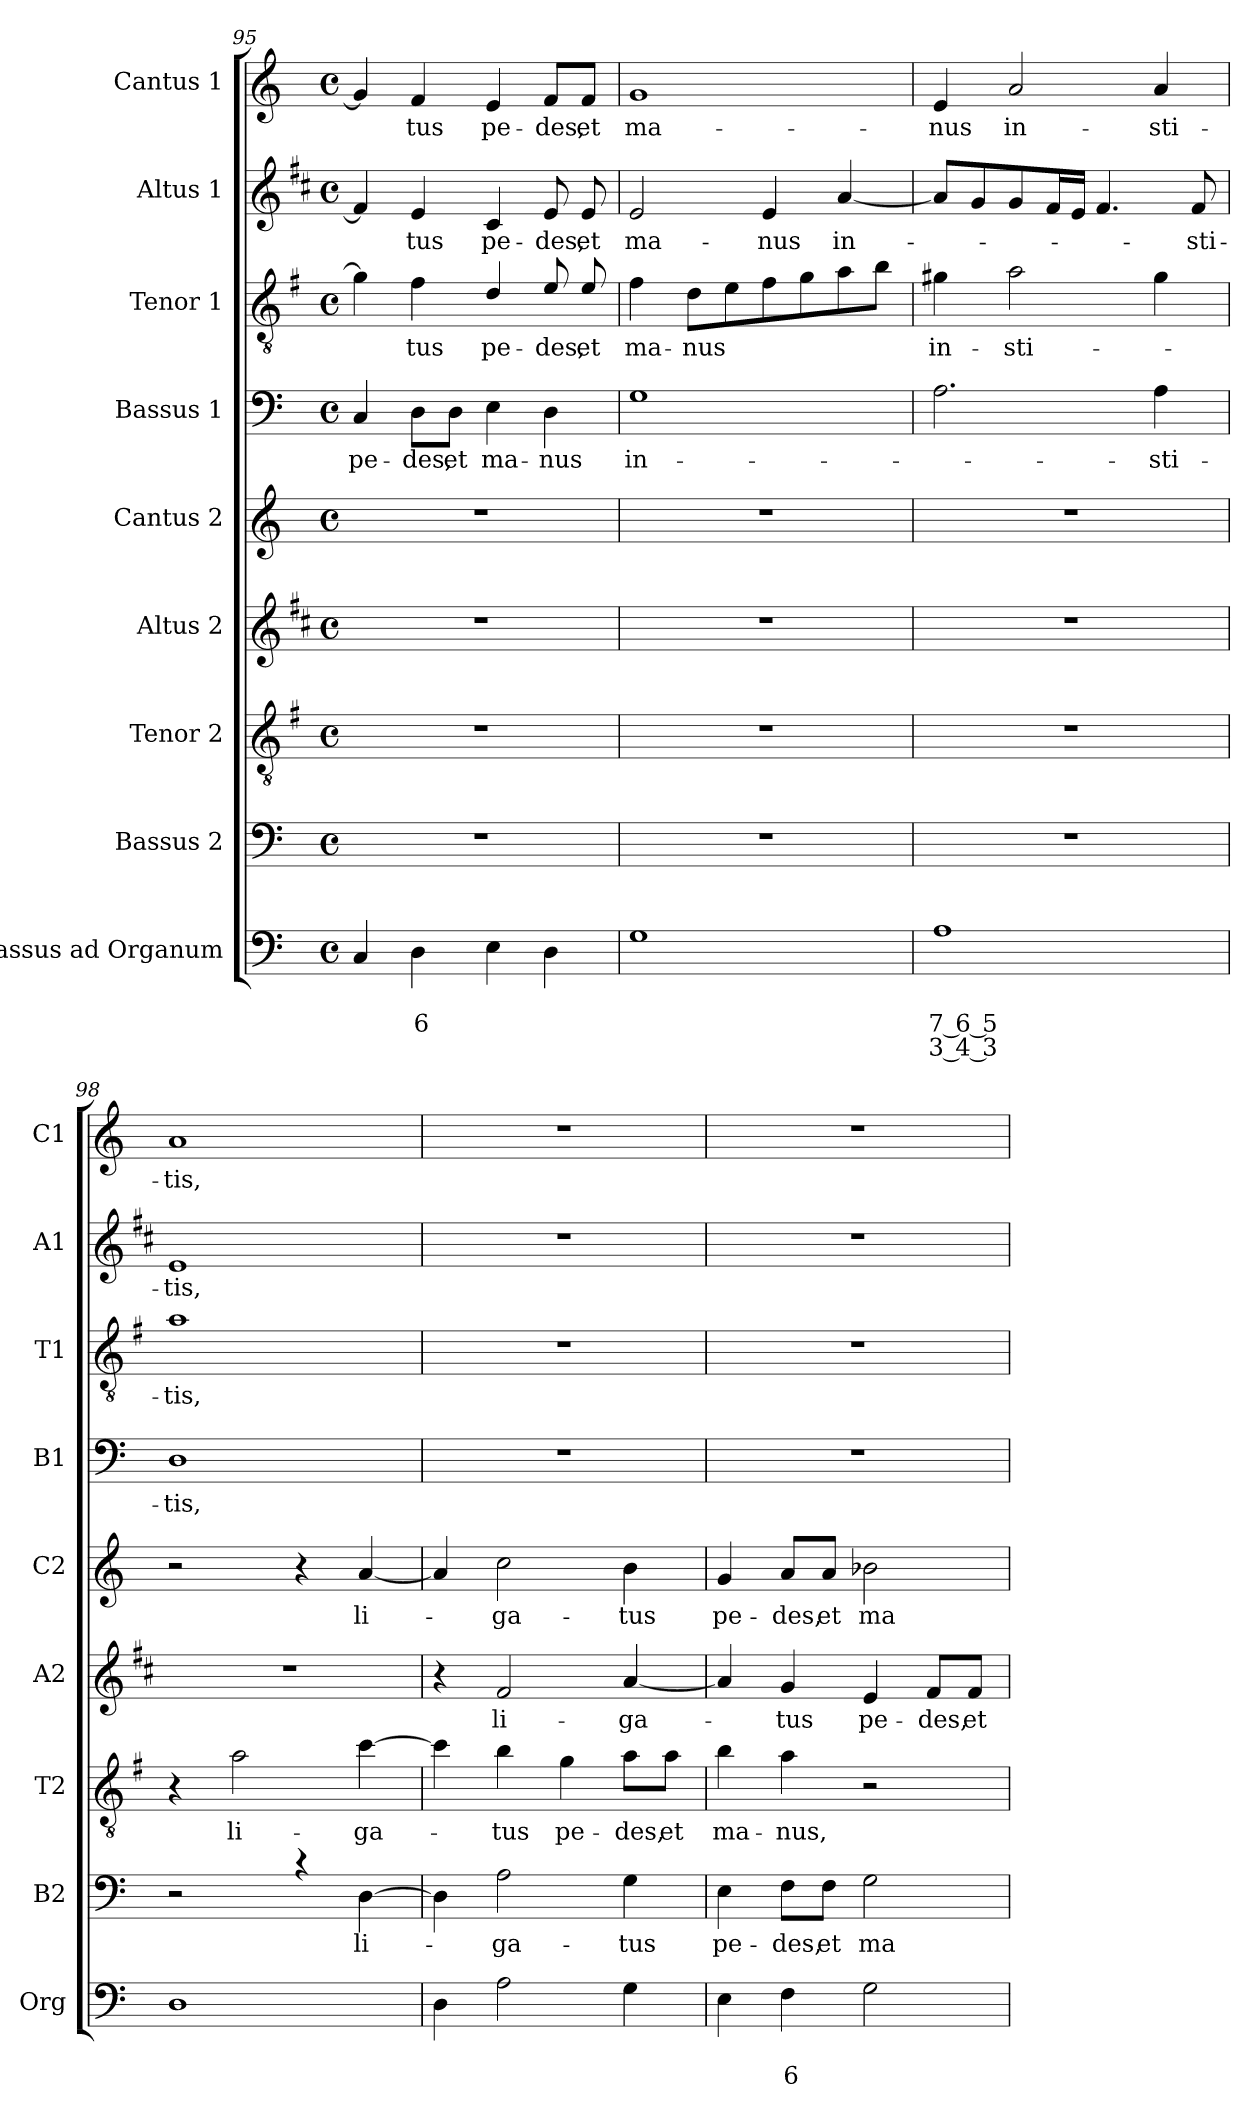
**kern	**text	**text	**text	**kern	**text	**kern	**text	**kern	**text	**kern	**text	**kern	**text	**kern	**text	**kern	**text	**kern	**text
*part9	*part9	*part9	*part9	*part8	*part8	*part7	*part7	*part6	*part6	*part5	*part5	*part4	*part4	*part3	*part3	*part2	*part2	*part1	*part1
*staff9	*staff9	*staff9	*staff9	*staff8	*staff8	*staff7	*staff7	*staff6	*staff6	*staff5	*staff5	*staff4	*staff4	*staff3	*staff3	*staff2	*staff2	*staff1	*staff1
*I"Bassus ad Organum	*	*	*	*I"Bassus 2	*	*I"Tenor 2	*	*I"Altus 2	*	*I"Cantus 2	*	*I"Bassus 1	*	*I"Tenor 1	*	*I"Altus 1	*	*I"Cantus 1	*
*I'Org	*	*	*	*I'B2	*	*I'T2	*	*I'A2	*	*I'C2	*	*I'B1	*	*I'T1	*	*I'A1	*	*I'C1	*
*clefF4	*	*	*	*clefF4	*	*clefGv2	*	*clefG2	*	*clefG2	*	*clefF4	*	*clefGv2	*	*clefG2	*	*clefG2	*
*	*	*	*	*	*	*ITrd4c7	*	*ITrd1c2	*	*	*	*	*	*ITrd4c7	*	*ITrd1c2	*	*	*
*k[]	*	*	*	*k[]	*	*k[]	*	*k[]	*	*k[]	*	*k[]	*	*k[]	*	*k[]	*	*k[]	*
*C:	*	*	*	*C:	*	*C:	*	*C:	*	*C:	*	*C:	*	*C:	*	*C:	*	*C:	*
*M4/4	*	*	*	*M4/4	*	*M4/4	*	*M4/4	*	*M4/4	*	*M4/4	*	*M4/4	*	*M4/4	*	*M4/4	*
*met(c)	*	*	*	*met(c)	*	*met(c)	*	*met(c)	*	*met(c)	*	*met(c)	*	*met(c)	*	*met(c)	*	*met(c)	*
=95	=95	=95	=95	=95	=95	=95	=95	=95	=95	=95	=95	=95	=95	=95	=95	=95	=95	=95	=95
!	!	!	!	!	!	!	!	!	!	!	!	!	!LO:LY:b	!	!	!	!	!	!
4C/	.	.	.	1r	.	1r	.	1r	.	1r	.	4C/	pe-	4c\]	.	4e/]	.	4g/]	.
!	!	!LO:LY:b	!	!	!	!	!	!	!	!	!	!	!LO:LY:b	!	!LO:LY:b	!	!LO:LY:b	!	!LO:LY:b
4D\	.	6	.	.	.	.	.	.	.	.	.	8D\L	-des,	4B\	-tus	4d/	-tus	4f/	-tus
!	!	!	!	!	!	!	!	!	!	!	!	!	!LO:LY:b	!	!	!	!	!	!
.	.	.	.	.	.	.	.	.	.	.	.	8D\J	et	.	.	.	.	.	.
!	!	!	!	!	!	!	!	!	!	!	!	!	!LO:LY:b	!	!LO:LY:b	!	!LO:LY:b	!	!LO:LY:b
4E\	.	.	.	.	.	.	.	.	.	.	.	4E\	ma-	4G/	pe-	4B/	pe-	4e/	pe-
!	!	!	!	!	!	!	!	!	!	!	!	!	!LO:LY:b	!	!LO:LY:b	!	!LO:LY:b	!	!LO:LY:b
4D\	.	.	.	.	.	.	.	.	.	.	.	4D\	-nus	8A/	-des,	8d/	-des,	8f/L	-des,
!	!	!	!	!	!	!	!	!	!	!	!	!	!	!	!LO:LY:b	!	!LO:LY:b	!	!LO:LY:b
.	.	.	.	.	.	.	.	.	.	.	.	.	.	8A/	et	8d/	et	8f/J	et
!!LO:LB:g=z
=96	=96	=96	=96	=96	=96	=96	=96	=96	=96	=96	=96	=96	=96	=96	=96	=96	=96	=96	=96
!	!	!	!	!	!	!	!	!	!	!	!	!	!LO:LY:b	!	!LO:LY:b	!	!LO:LY:b	!	!LO:LY:b
1G	.	.	.	1r	.	1r	.	1r	.	1r	.	1G	in-	4B\	ma-	2d/	ma-	1g	ma-
!	!	!	!	!	!	!	!	!	!	!	!	!	!	!	!LO:LY:b	!	!	!	!
.	.	.	.	.	.	.	.	.	.	.	.	.	.	8G\L	-nus	.	.	.	.
.	.	.	.	.	.	.	.	.	.	.	.	.	.	8A\	.	.	.	.	.
!	!	!	!	!	!	!	!	!	!	!	!	!	!	!	!	!	!LO:LY:b	!	!
.	.	.	.	.	.	.	.	.	.	.	.	.	.	8B\	.	4d/	-nus	.	.
.	.	.	.	.	.	.	.	.	.	.	.	.	.	8c\	.	.	.	.	.
!	!	!	!	!	!	!	!	!	!	!	!	!	!	!	!	!	!LO:LY:b	!	!
.	.	.	.	.	.	.	.	.	.	.	.	.	.	8d\	.	[4g/	in-	.	.
.	.	.	.	.	.	.	.	.	.	.	.	.	.	8e\J	.	.	.	.	.
=97	=97	=97	=97	=97	=97	=97	=97	=97	=97	=97	=97	=97	=97	=97	=97	=97	=97	=97	=97
!	!	!LO:LY:b	!LO:LY:b	!	!	!	!	!	!	!	!	!	!	!	!LO:LY:b	!	!	!	!LO:LY:b
1A	.	7 6 5	3 4 3	1r	.	1r	.	1r	.	1r	.	2.A\	.	4c#X\	in-	8g/L]	.	4e/	-nus
.	.	.	.	.	.	.	.	.	.	.	.	.	.	.	.	8f/	.	.	.
!	!	!	!	!	!	!	!	!	!	!	!	!	!	!	!LO:LY:b	!	!	!	!LO:LY:b
.	.	.	.	.	.	.	.	.	.	.	.	.	.	2d\	-sti-	8f/	.	2a/	in-
.	.	.	.	.	.	.	.	.	.	.	.	.	.	.	.	16e/L	.	.	.
.	.	.	.	.	.	.	.	.	.	.	.	.	.	.	.	16d/JJ	.	.	.
.	.	.	.	.	.	.	.	.	.	.	.	.	.	.	.	4.e/	.	.	.
!	!	!	!	!	!	!	!	!	!	!	!	!	!LO:LY:b	!	!	!	!	!	!LO:LY:b
.	.	.	.	.	.	.	.	.	.	.	.	4A\	-sti-	4c#\	.	.	.	4a/	-sti-
!	!	!	!	!	!	!	!	!	!	!	!	!	!	!	!	!	!LO:LY:b	!	!
.	.	.	.	.	.	.	.	.	.	.	.	.	.	.	.	8e/	-sti-	.	.
=98	=98	=98	=98	=98	=98	=98	=98	=98	=98	=98	=98	=98	=98	=98	=98	=98	=98	=98	=98
!	!	!	!	!	!	!	!	!	!	!	!	!	!LO:LY:b	!	!LO:LY:b	!	!LO:LY:b	!	!LO:LY:b
1D	.	.	.	2r	.	4r	.	1r	.	2r	.	1D	-tis,	1d	-tis,	1d	-tis,	1a	-tis,
!	!	!	!	!	!	!	!LO:LY:b	!	!	!	!	!	!	!	!	!	!	!	!
.	.	.	.	.	.	2d\	li-	.	.	.	.	.	.	.	.	.	.	.	.
.	.	.	.	4rc	.	.	.	.	.	4r	.	.	.	.	.	.	.	.	.
!	!	!	!	!	!LO:LY:b	!	!LO:LY:b	!	!	!	!LO:LY:b	!	!	!	!	!	!	!	!
.	.	.	.	[4D\	li-	[4f\	-ga-	.	.	[4a/	li-	.	.	.	.	.	.	.	.
=99	=99	=99	=99	=99	=99	=99	=99	=99	=99	=99	=99	=99	=99	=99	=99	=99	=99	=99	=99
4D\	.	.	.	4D\]	.	4f\]	.	4r	.	4a/]	.	1r	.	1r	.	1r	.	1r	.
!	!	!	!	!	!LO:LY:b	!	!LO:LY:b	!	!LO:LY:b	!	!LO:LY:b	!	!	!	!	!	!	!	!
2A\	.	.	.	2A\	-ga-	4e\	-tus	2e/	li-	2cc\	-ga-	.	.	.	.	.	.	.	.
!	!	!	!	!	!	!	!LO:LY:b	!	!	!	!	!	!	!	!	!	!	!	!
.	.	.	.	.	.	4c\	pe-	.	.	.	.	.	.	.	.	.	.	.	.
!	!	!	!	!	!LO:LY:b	!	!LO:LY:b	!	!LO:LY:b	!	!LO:LY:b	!	!	!	!	!	!	!	!
4G\	.	.	.	4G\	-tus	8d\L	-des,	[4g/	-ga-	4b\	-tus	.	.	.	.	.	.	.	.
!	!	!	!	!	!	!	!LO:LY:b	!	!	!	!	!	!	!	!	!	!	!	!
.	.	.	.	.	.	8d\J	et	.	.	.	.	.	.	.	.	.	.	.	.
=100	=100	=100	=100	=100	=100	=100	=100	=100	=100	=100	=100	=100	=100	=100	=100	=100	=100	=100	=100
!	!	!	!	!	!LO:LY:b	!	!LO:LY:b	!	!	!	!LO:LY:b	!	!	!	!	!	!	!	!
4E\	.	.	.	4E\	pe-	4e\	ma-	4g/]	.	4g/	pe-	1r	.	1r	.	1r	.	1r	.
!	!	!LO:LY:b	!	!	!LO:LY:b	!	!LO:LY:b	!	!LO:LY:b	!	!LO:LY:b	!	!	!	!	!	!	!	!
4F\	.	6	.	8F\L	-des,	4d\	-nus,	4f/	-tus	8a/L	-des,	.	.	.	.	.	.	.	.
!	!	!	!	!	!LO:LY:b	!	!	!	!	!	!LO:LY:b	!	!	!	!	!	!	!	!
.	.	.	.	8F\J	et	.	.	.	.	8a/J	et	.	.	.	.	.	.	.	.
!	!	!	!	!	!LO:LY:b	!	!	!	!LO:LY:b	!	!LO:LY:b	!	!	!	!	!	!	!	!
2G\	.	.	.	2G\	ma-	2r	.	4d/	pe-	2b-X\	ma-	.	.	.	.	.	.	.	.
!	!	!	!	!	!	!	!	!	!LO:LY:b	!	!	!	!	!	!	!	!	!	!
.	.	.	.	.	.	.	.	8e/L	-des,	.	.	.	.	.	.	.	.	.	.
!	!	!	!	!	!	!	!	!	!LO:LY:b	!	!	!	!	!	!	!	!	!	!
.	.	.	.	.	.	.	.	8e/J	et	.	.	.	.	.	.	.	.	.	.
=	=	=	=	=	=	=	=	=	=	=	=	=	=	=	=	=	=	=	=
*-	*-	*-	*-	*-	*-	*-	*-	*-	*-	*-	*-	*-	*-	*-	*-	*-	*-	*-	*-
